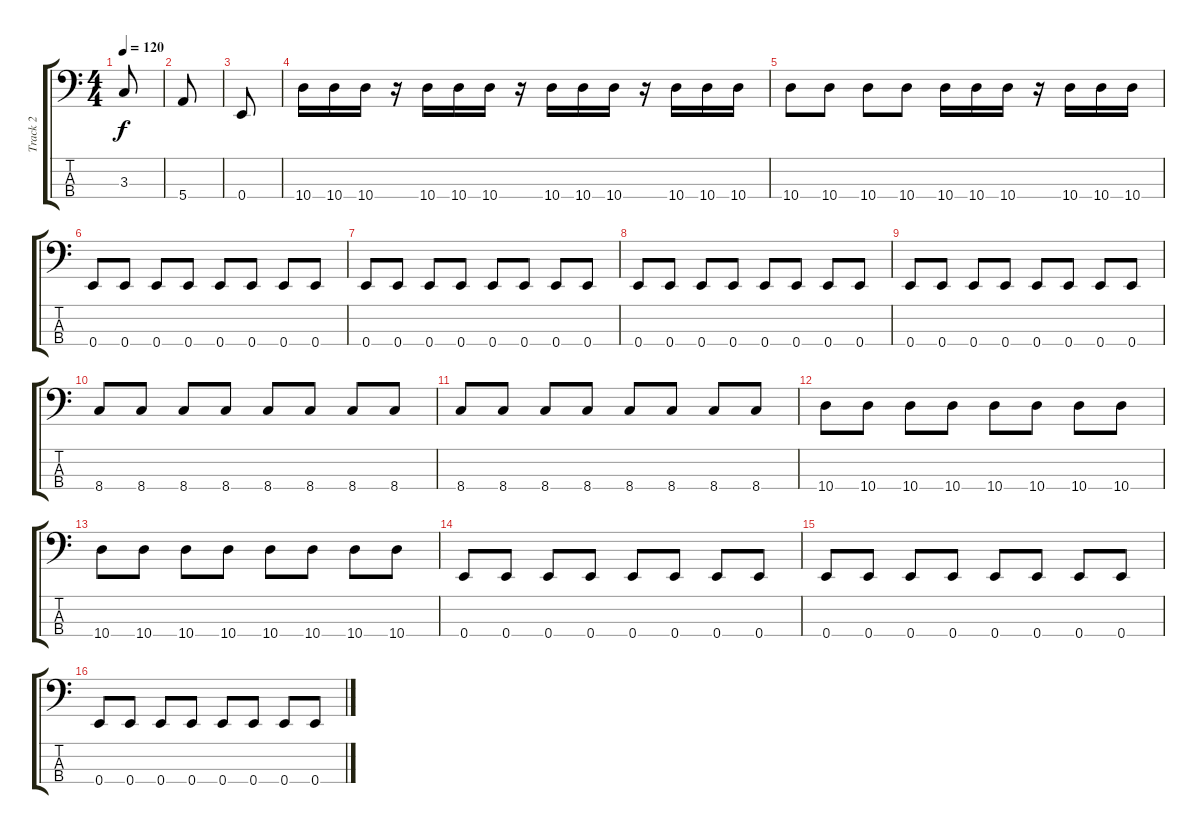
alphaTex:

\track ("Track 2" "Track 2") {instrument electricbasspick}
\staff {score tabs}
\tuning (G2 D2 A1 E1) {hide}
\ts (4 4)
\tempo 120
\clef f4
\ks c
3.3.8{dy f} |
5.4.8 |
0.4.8 |
10.4.16 10.4.16 10.4.16 r.16 10.4.16 10.4.16 10.4.16 r.16 10.4.16 10.4.16 10.4.16 r.16 10.4.16 10.4.16 10.4.16 |
10.4.8 10.4.8 10.4.8 10.4.8 10.4.16 10.4.16 10.4.16 r.16 10.4.16 10.4.16 10.4.16 |
0.4.8 0.4.8 0.4.8 0.4.8 0.4.8 0.4.8 0.4.8 0.4.8 |
0.4.8 0.4.8 0.4.8 0.4.8 0.4.8 0.4.8 0.4.8 0.4.8 |
0.4.8 0.4.8 0.4.8 0.4.8 0.4.8 0.4.8 0.4.8 0.4.8 |
0.4.8 0.4.8 0.4.8 0.4.8 0.4.8 0.4.8 0.4.8 0.4.8 |
8.4.8 8.4.8 8.4.8 8.4.8 8.4.8 8.4.8 8.4.8 8.4.8 |
8.4.8 8.4.8 8.4.8 8.4.8 8.4.8 8.4.8 8.4.8 8.4.8 |
10.4.8 10.4.8 10.4.8 10.4.8 10.4.8 10.4.8 10.4.8 10.4.8 |
10.4.8 10.4.8 10.4.8 10.4.8 10.4.8 10.4.8 10.4.8 10.4.8 |
0.4.8 0.4.8 0.4.8 0.4.8 0.4.8 0.4.8 0.4.8 0.4.8 |
0.4.8 0.4.8 0.4.8 0.4.8 0.4.8 0.4.8 0.4.8 0.4.8 |
0.4.8 0.4.8 0.4.8 0.4.8 0.4.8 0.4.8 0.4.8 0.4.8
